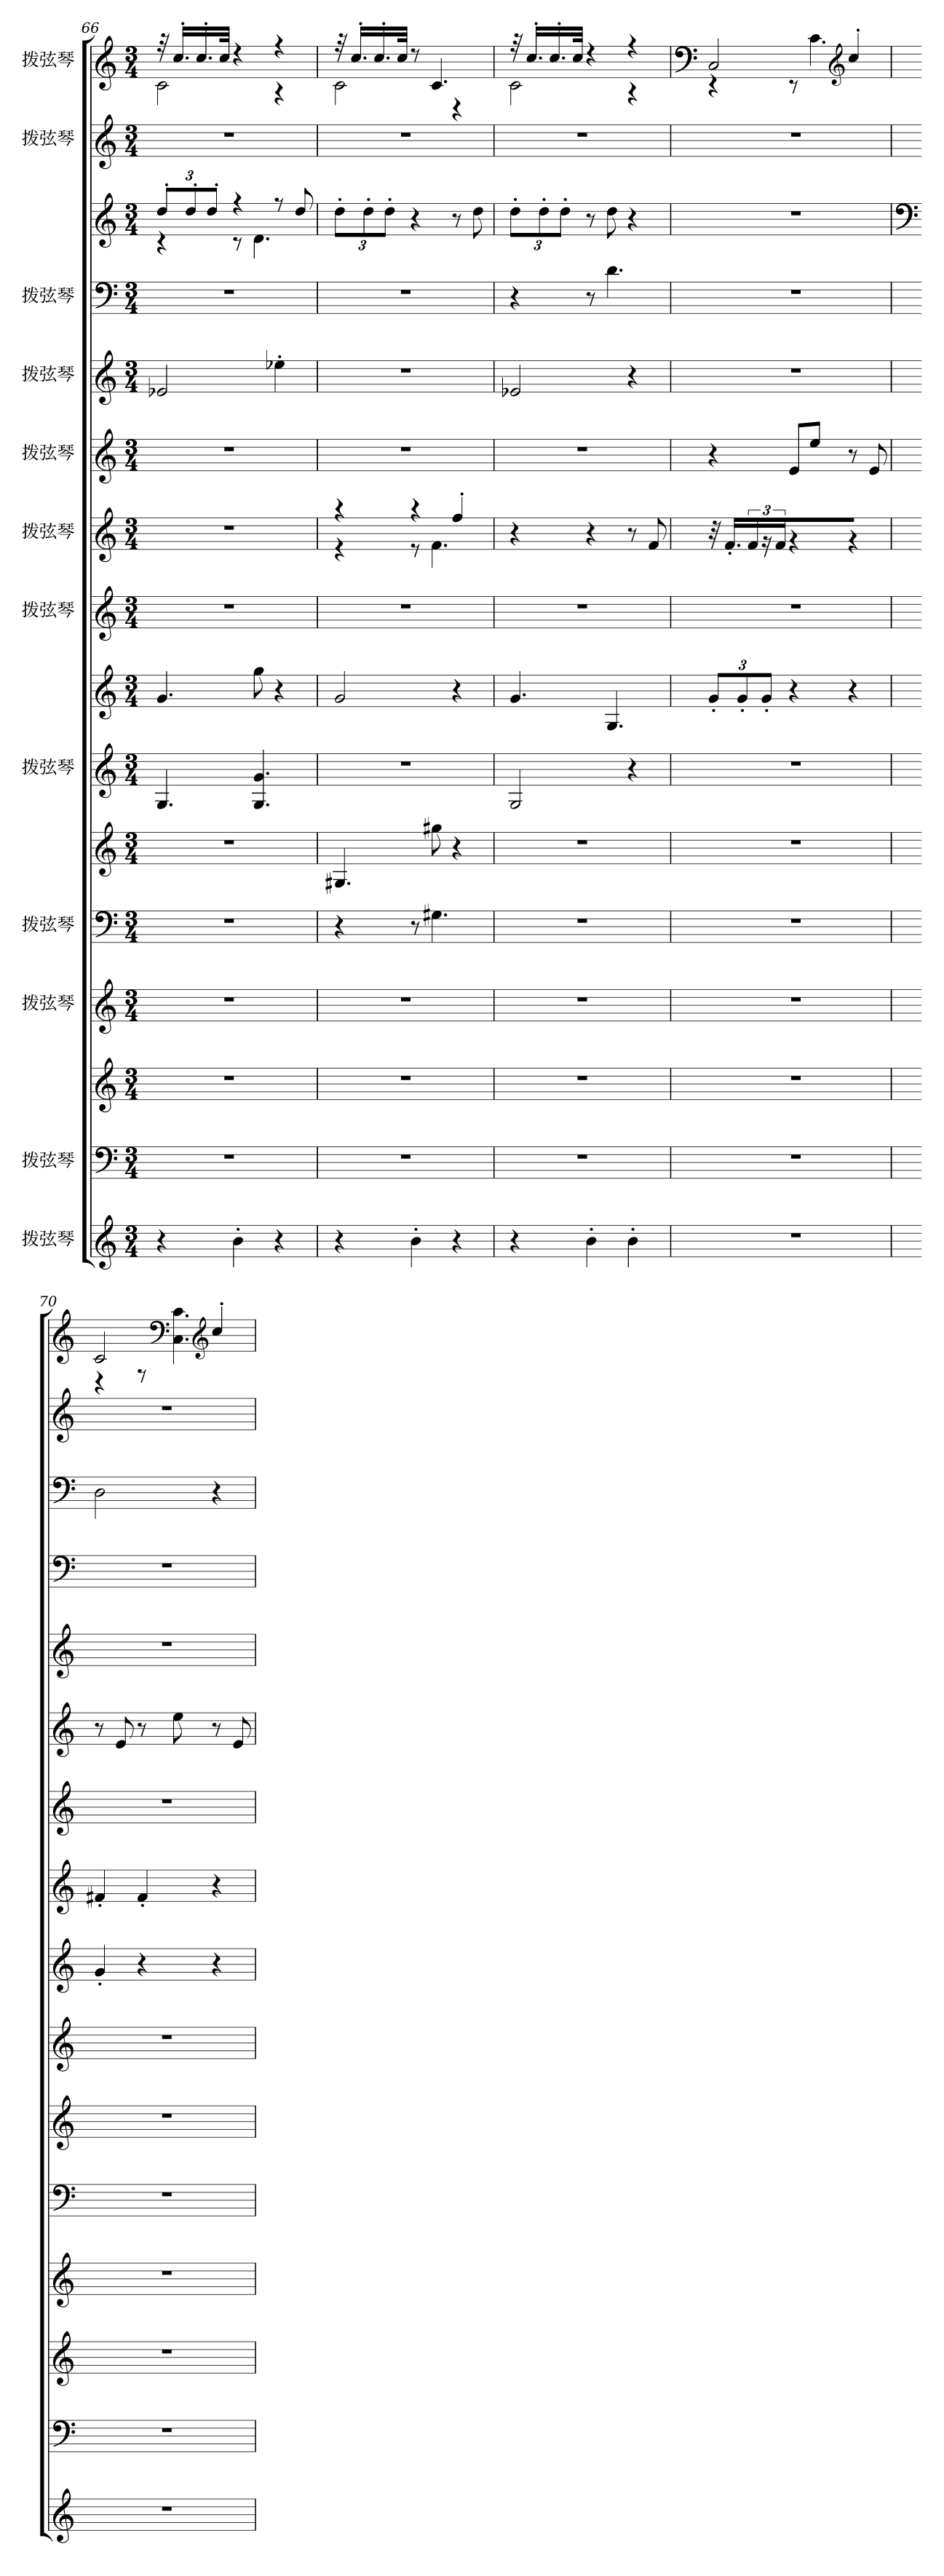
**kern	**kern	**kern	**kern	**kern	**kern	**kern	**kern	**kern	**kern	**kern	**kern	**kern	**kern	**kern	**kern
*part12	*part11	*part11	*part10	*part9	*part9	*part8	*part8	*part7	*part6	*part5	*part4	*part3	*part3	*part2	*part1
*staff16	*staff15	*staff14	*staff13	*staff12	*staff11	*staff10	*staff9	*staff8	*staff7	*staff6	*staff5	*staff4	*staff3	*staff2	*staff1
*I"拨弦琴	*I"拨弦琴	*	*I"拨弦琴	*I"拨弦琴	*	*I"拨弦琴	*	*I"拨弦琴	*I"拨弦琴	*I"拨弦琴	*I"拨弦琴	*I"拨弦琴	*	*I"拨弦琴	*I"拨弦琴
*clefG2	*clefF4	*clefG2	*clefG2	*clefF4	*clefG2	*clefG2	*clefG2	*clefG2	*clefG2	*clefG2	*clefG2	*clefF4	*clefG2	*clefG2	*clefG2
*k[]	*k[]	*k[]	*k[]	*k[]	*k[]	*k[]	*k[]	*k[]	*k[]	*k[]	*k[]	*k[]	*k[]	*k[]	*k[]
*M3/4	*M3/4	*M3/4	*M3/4	*M3/4	*M3/4	*M3/4	*M3/4	*M3/4	*M3/4	*M3/4	*M3/4	*M3/4	*M3/4	*M3/4	*M3/4
*	*	*	*	*	*	*	*	*	*	*	*	*	*Xbrackettup	*	*
=66	=66	=66	=66	=66	=66	=66	=66	=66	=66	=66	=66	=66	=66	=66	=66
*	*	*	*	*	*	*	*	*	*	*	*	*	*^	*	*^
4r	2.r	2.r	2.r	2.r	2.r	4.G/	4.g/	2.r	2.r	2.r	2e-X/	2.r	12dd'/L	4r	2.r	32r	2c\
.	.	.	.	.	.	.	.	.	.	.	.	.	.	.	.	16.cc'/LL	.
.	.	.	.	.	.	.	.	.	.	.	.	.	12dd'/	.	.	.	.
.	.	.	.	.	.	.	.	.	.	.	.	.	.	.	.	16.cc'/	.
.	.	.	.	.	.	.	.	.	.	.	.	.	12dd'/J	.	.	.	.
.	.	.	.	.	.	.	.	.	.	.	.	.	.	.	.	32cc/JJk	.
4b'\	.	.	.	.	.	.	.	.	.	.	.	.	4r	8r	.	4r	.
.	.	.	.	.	.	4.G/ 4.g/	8gg\	.	.	.	.	.	.	4.d\	.	.	.
4r	.	.	.	.	.	.	4r	.	.	.	4ee-X'\	.	8r	.	.	4r	4r
.	.	.	.	.	.	.	.	.	.	.	.	.	8dd/	.	.	.	.
*	*	*	*	*	*	*	*	*	*	*	*	*	*v	*v	*	*	*
=67	=67	=67	=67	=67	=67	=67	=67	=67	=67	=67	=67	=67	=67	=67	=67	=67
*	*	*	*	*	*	*	*	*	*^	*	*	*	*	*	*	*
4r	2.r	2.r	2.r	4r	4.G#X/	2.r	2g/	2.r	4r	4r	2.r	2.r	2.r	12dd'\L	2.r	32r	2c\
.	.	.	.	.	.	.	.	.	.	.	.	.	.	.	.	16.cc'/LL	.
.	.	.	.	.	.	.	.	.	.	.	.	.	.	12dd'\	.	.	.
.	.	.	.	.	.	.	.	.	.	.	.	.	.	.	.	16.cc'/	.
.	.	.	.	.	.	.	.	.	.	.	.	.	.	12dd'\J	.	.	.
.	.	.	.	.	.	.	.	.	.	.	.	.	.	.	.	32cc/JJk	.
4b'\	.	.	.	8r	.	.	.	.	4r	8r	.	.	.	4r	.	8r	.
.	.	.	.	4.G#X\	8gg#X\	.	.	.	.	4.f\	.	.	.	.	.	4.c/	.
4r	.	.	.	.	4r	.	4r	.	4ff'/	.	.	.	.	8r	.	.	4r
.	.	.	.	.	.	.	.	.	.	.	.	.	.	8dd\	.	.	.
*	*	*	*	*	*	*	*	*	*v	*v	*	*	*	*	*	*	*
!!LO:PB:g=z	!!
=68	=68	=68	=68	=68	=68	=68	=68	=68	=68	=68	=68	=68	=68	=68	=68	=68
4r	2.r	2.r	2.r	2.r	2.r	2G/	4.g/	2.r	4r	2.r	2e-X/	4r	12dd'\L	2.r	32r	2c\
.	.	.	.	.	.	.	.	.	.	.	.	.	.	.	16.cc'/LL	.
.	.	.	.	.	.	.	.	.	.	.	.	.	12dd'\	.	.	.
.	.	.	.	.	.	.	.	.	.	.	.	.	.	.	16.cc'/	.
.	.	.	.	.	.	.	.	.	.	.	.	.	12dd'\J	.	.	.
.	.	.	.	.	.	.	.	.	.	.	.	.	.	.	32cc/JJk	.
4b'\	.	.	.	.	.	.	.	.	4r	.	.	8r	8r	.	4r	.
.	.	.	.	.	.	.	4.G/	.	.	.	.	4.d\	8dd\	.	.	.
4b'\	.	.	.	.	.	4r	.	.	8r	.	4r	.	4r	.	4r	4r
.	.	.	.	.	.	.	.	.	8f/	.	.	.	.	.	.	.
=69	=69	=69	=69	=69	=69	=69	=69	=69	=69	=69	=69	=69	=69	=69	=69	=69
*	*	*	*	*	*	*	*	*	*	*	*	*	*	*	*clefF4	*
*	*	*	*	*	*	*	*Xbrackettup	*	*	*	*	*	*	*	*	*
2.r	2.r	2.r	2.r	2.r	2.r	2.r	12g'/L	2.r	32r	4r	2.r	2.r	2.r	2.r	2C/	4r
.	.	.	.	.	.	.	.	.	16.f'/LL	.	.	.	.	.	.	.
.	.	.	.	.	.	.	12g'/	.	.	.	.	.	.	.	.	.
.	.	.	.	.	.	.	.	.	24f/JJ	.	.	.	.	.	.	.
.	.	.	.	.	.	.	12g'/J	.	24r	.	.	.	.	.	.	.
.	.	.	.	.	.	.	.	.	24f/	.	.	.	.	.	.	.
.	.	.	.	.	.	.	4r	.	4r	8e/L	.	.	.	.	.	8r
.	.	.	.	.	.	.	.	.	.	8ee/J	.	.	.	.	.	4.c\
*	*	*	*	*	*	*	*	*	*	*	*	*	*	*	*clefG2	*
.	.	.	.	.	.	.	4r	.	4r	8r	.	.	.	.	4cc'/	.
.	.	.	.	.	.	.	.	.	.	8e/	.	.	.	.	.	.
=70	=70	=70	=70	=70	=70	=70	=70	=70	=70	=70	=70	=70	=70	=70	=70	=70
*	*	*	*	*	*	*	*	*	*	*	*	*	*clefF4	*	*	*
2.r	2.r	2.r	2.r	2.r	2.r	2.r	4g'/	4f#X'/	2.r	8r	2.r	2.r	2D\	2.r	2c/	4r
.	.	.	.	.	.	.	.	.	.	8e/	.	.	.	.	.	.
.	.	.	.	.	.	.	4r	4f#'/	.	8r	.	.	.	.	.	8r
*	*	*	*	*	*	*	*	*	*	*	*	*	*	*	*clefF4	*
.	.	.	.	.	.	.	.	.	.	8ee\	.	.	.	.	.	4.C\ 4.c\
*	*	*	*	*	*	*	*	*	*	*	*	*	*	*	*clefG2	*
.	.	.	.	.	.	.	4r	4r	.	8r	.	.	4r	.	4cc'/	.
.	.	.	.	.	.	.	.	.	.	8e/	.	.	.	.	.	.
*	*	*	*	*	*	*	*	*	*	*	*	*	*	*	*v	*v
=	=	=	=	=	=	=	=	=	=	=	=	=	=	=	=
*-	*-	*-	*-	*-	*-	*-	*-	*-	*-	*-	*-	*-	*-	*-	*-
